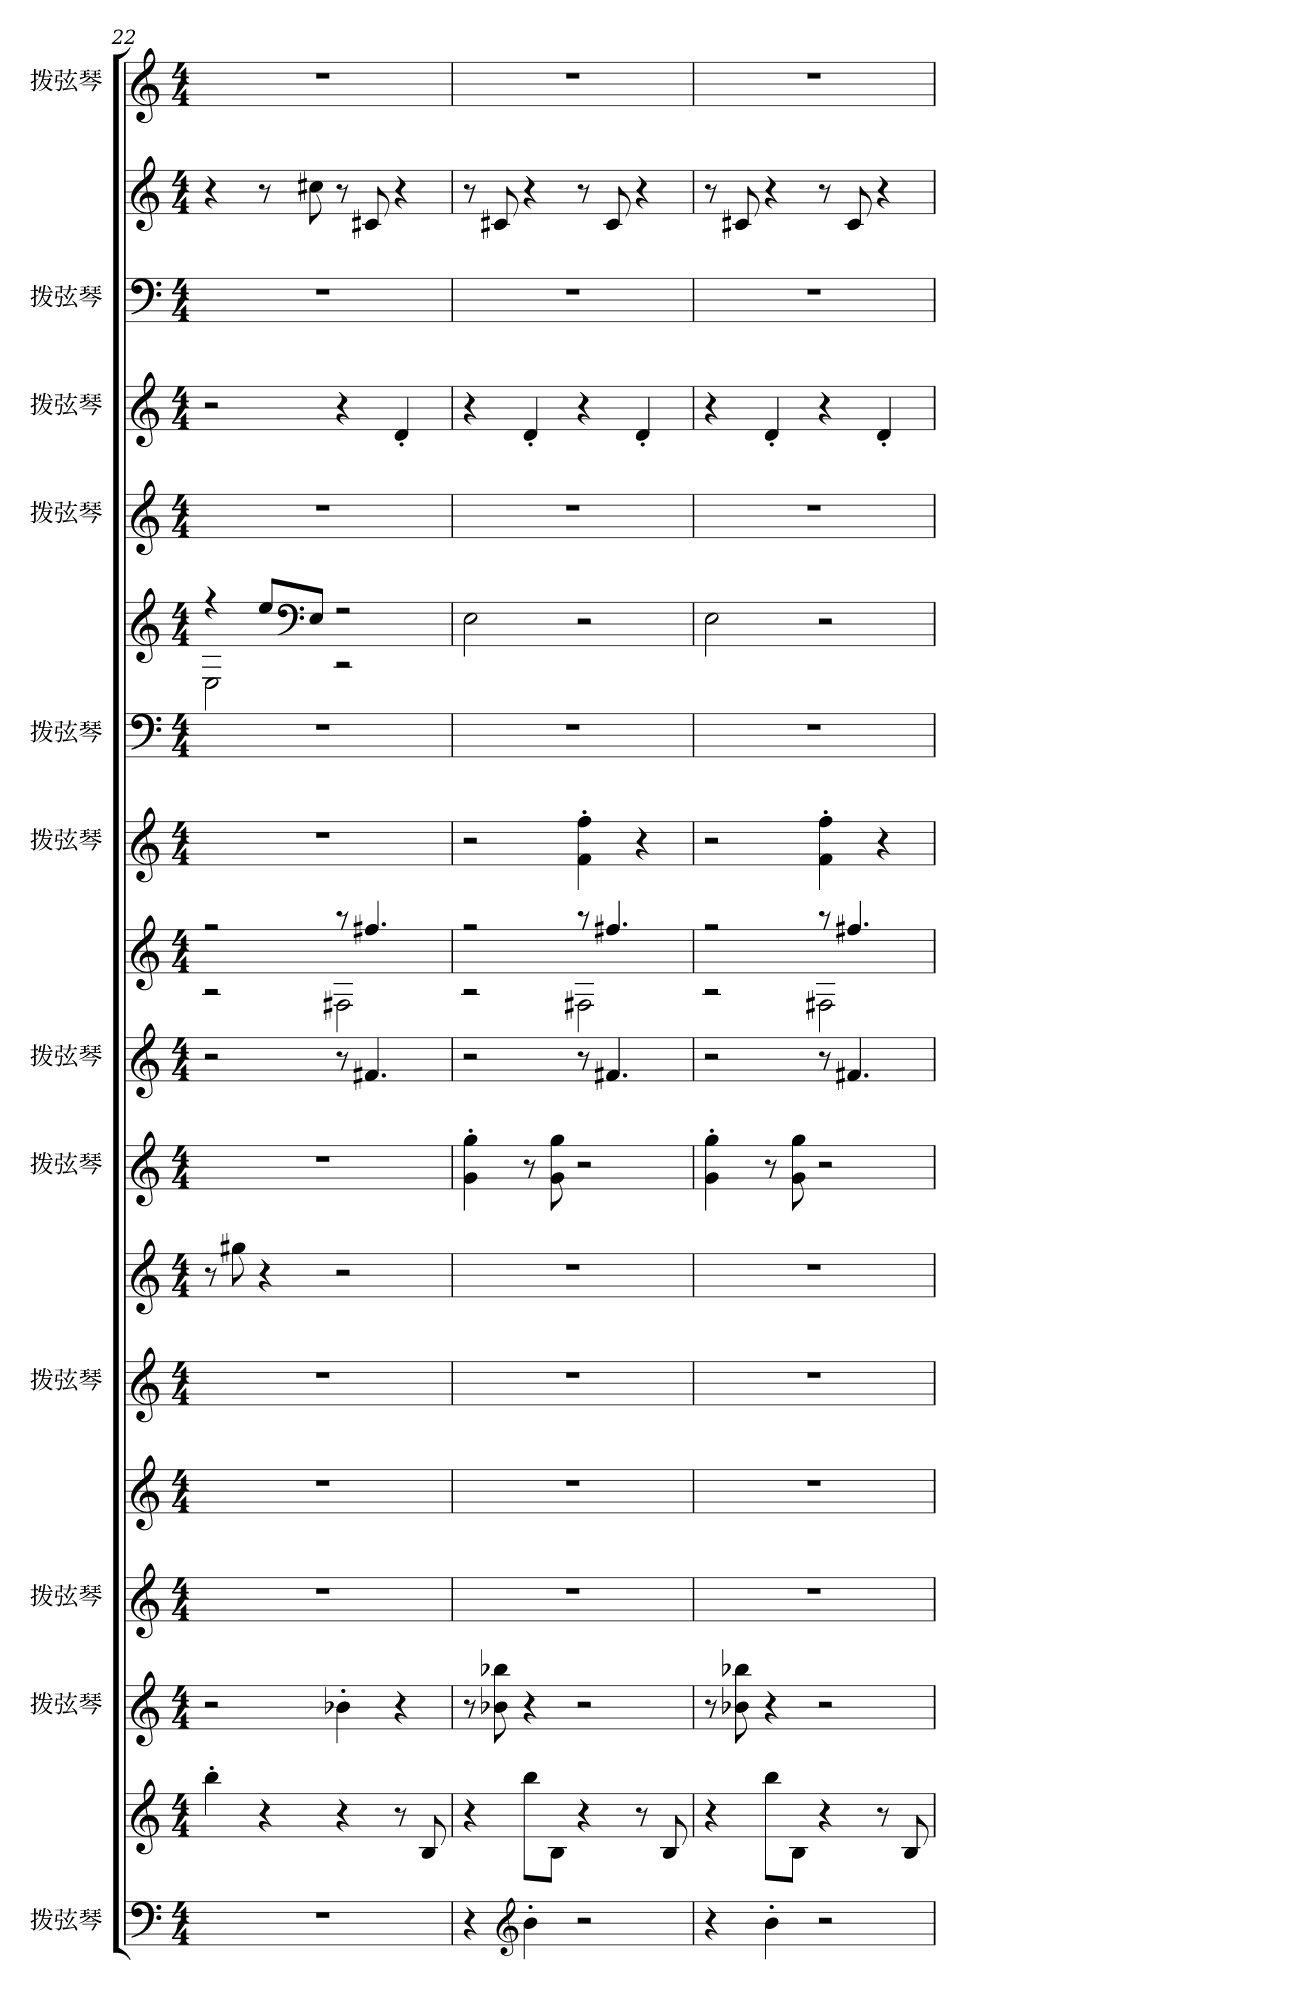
**kern	**kern	**kern	**kern	**kern	**kern	**kern	**kern	**kern	**kern	**kern	**kern	**kern	**kern	**kern	**kern	**kern	**kern
*part12	*part12	*part11	*part10	*part10	*part9	*part9	*part8	*part7	*part7	*part6	*part5	*part5	*part4	*part3	*part2	*part2	*part1
*staff18	*staff17	*staff16	*staff15	*staff14	*staff13	*staff12	*staff11	*staff10	*staff9	*staff8	*staff7	*staff6	*staff5	*staff4	*staff3	*staff2	*staff1
*I"拨弦琴	*	*I"拨弦琴	*I"拨弦琴	*	*I"拨弦琴	*	*I"拨弦琴	*I"拨弦琴	*	*I"拨弦琴	*I"拨弦琴	*	*I"拨弦琴	*I"拨弦琴	*I"拨弦琴	*	*I"拨弦琴
!!LO:PB:g=z
*clefF4	*clefG2	*clefG2	*clefG2	*clefG2	*clefG2	*clefG2	*clefG2	*clefG2	*clefG2	*clefG2	*clefF4	*clefG2	*clefG2	*clefG2	*clefF4	*clefG2	*clefG2
*k[]	*k[]	*k[]	*k[]	*k[]	*k[]	*k[]	*k[]	*k[]	*k[]	*k[]	*k[]	*k[]	*k[]	*k[]	*k[]	*k[]	*k[]
*M4/4	*M4/4	*M4/4	*M4/4	*M4/4	*M4/4	*M4/4	*M4/4	*M4/4	*M4/4	*M4/4	*M4/4	*M4/4	*M4/4	*M4/4	*M4/4	*M4/4	*M4/4
=22	=22	=22	=22	=22	=22	=22	=22	=22	=22	=22	=22	=22	=22	=22	=22	=22	=22
*	*	*	*	*	*	*	*	*	*^	*	*	*^	*	*	*	*	*
1r	4bb'\	2r	1r	1r	1r	8r	1r	2r	2r	2r	1r	1r	4r	2E\	1r	2r	1r	4r	1r
.	.	.	.	.	.	8gg#X\	.	.	.	.	.	.	.	.	.	.	.	.	.
.	4r	.	.	.	.	4r	.	.	.	.	.	.	8ee/L	.	.	.	.	8r	.
*	*	*	*	*	*	*	*	*	*	*	*	*	*clefF4	*	*	*	*	*	*
.	.	.	.	.	.	.	.	.	.	.	.	.	8E/J	.	.	.	.	8cc#X\	.
.	4r	4b-X'\	.	.	.	2r	.	8r	8r	2F#X\	.	.	2r	2r	.	4r	.	8r	.
.	.	.	.	.	.	.	.	4.f#X/	4.ff#X/	.	.	.	.	.	.	.	.	8c#X/	.
.	8r	4r	.	.	.	.	.	.	.	.	.	.	.	.	.	4d'/	.	4r	.
.	8B/	.	.	.	.	.	.	.	.	.	.	.	.	.	.	.	.	.	.
*	*	*	*	*	*	*	*	*	*	*	*	*	*v	*v	*	*	*	*	*
=23	=23	=23	=23	=23	=23	=23	=23	=23	=23	=23	=23	=23	=23	=23	=23	=23	=23	=23
4r	4r	8r	1r	1r	1r	1r	4g\' 4gg\'	2r	2r	2r	2r	1r	2E\	1r	4r	1r	8r	1r
.	.	8b-X\ 8bb-X\	.	.	.	.	.	.	.	.	.	.	.	.	.	.	8c#X/	.
*clefG2	*	*	*	*	*	*	*	*	*	*	*	*	*	*	*	*	*	*
4b'\	8bb\L	4r	.	.	.	.	8r	.	.	.	.	.	.	.	4d'/	.	4r	.
.	8B\J	.	.	.	.	.	8g\ 8gg\	.	.	.	.	.	.	.	.	.	.	.
2r	4r	2r	.	.	.	.	2r	8r	8r	2F#X\	4f\' 4ff\'	.	2r	.	4r	.	8r	.
.	.	.	.	.	.	.	.	4.f#X/	4.ff#X/	.	.	.	.	.	.	.	8c#/	.
.	8r	.	.	.	.	.	.	.	.	.	4r	.	.	.	4d'/	.	4r	.
.	8B/	.	.	.	.	.	.	.	.	.	.	.	.	.	.	.	.	.
=24	=24	=24	=24	=24	=24	=24	=24	=24	=24	=24	=24	=24	=24	=24	=24	=24	=24	=24
4r	4r	8r	1r	1r	1r	1r	4g\' 4gg\'	2r	2r	2r	2r	1r	2E\	1r	4r	1r	8r	1r
.	.	8b-X\ 8bb-X\	.	.	.	.	.	.	.	.	.	.	.	.	.	.	8c#X/	.
4b'\	8bb\L	4r	.	.	.	.	8r	.	.	.	.	.	.	.	4d'/	.	4r	.
.	8B\J	.	.	.	.	.	8g\ 8gg\	.	.	.	.	.	.	.	.	.	.	.
2r	4r	2r	.	.	.	.	2r	8r	8r	2F#X\	4f\' 4ff\'	.	2r	.	4r	.	8r	.
.	.	.	.	.	.	.	.	4.f#X/	4.ff#X/	.	.	.	.	.	.	.	8c#/	.
.	8r	.	.	.	.	.	.	.	.	.	4r	.	.	.	4d'/	.	4r	.
.	8B/	.	.	.	.	.	.	.	.	.	.	.	.	.	.	.	.	.
*	*	*	*	*	*	*	*	*	*v	*v	*	*	*	*	*	*	*	*
=	=	=	=	=	=	=	=	=	=	=	=	=	=	=	=	=	=
*-	*-	*-	*-	*-	*-	*-	*-	*-	*-	*-	*-	*-	*-	*-	*-	*-	*-
